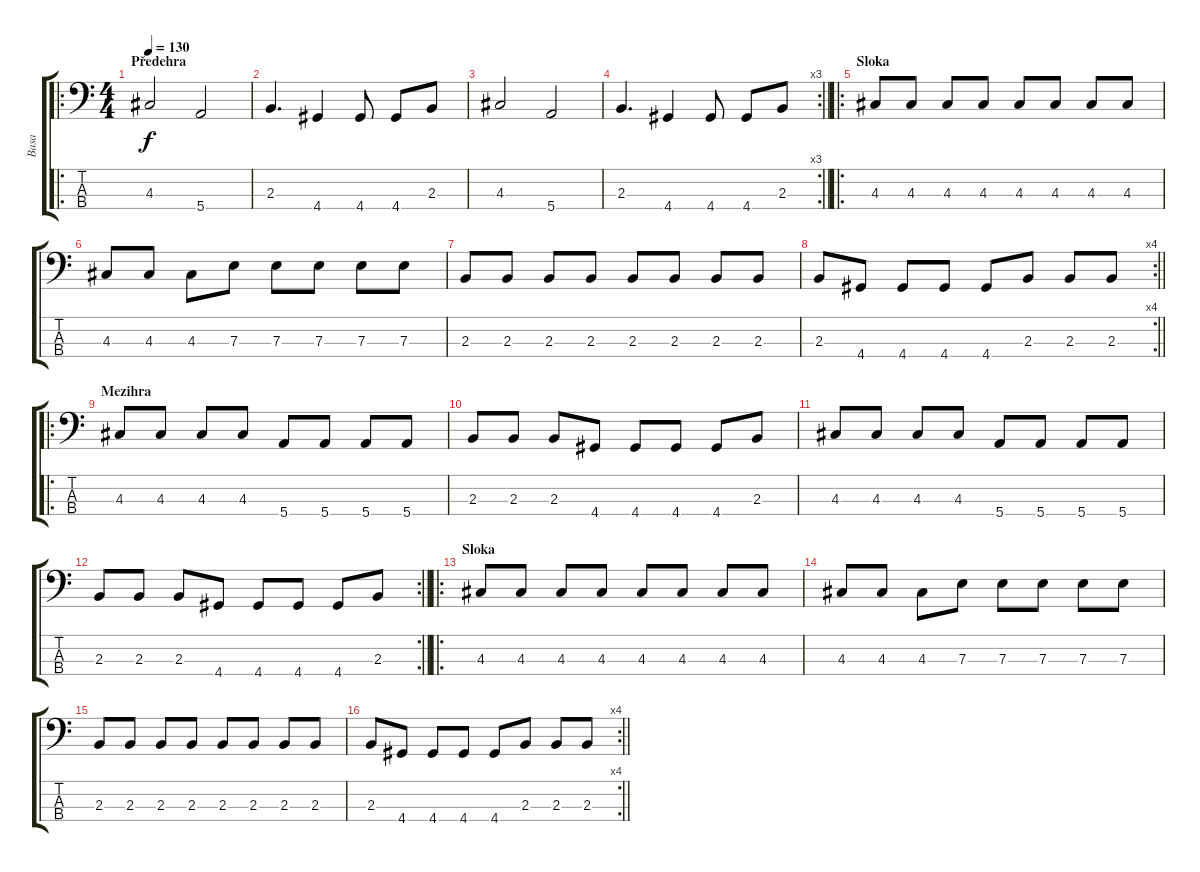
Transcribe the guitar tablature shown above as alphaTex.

\track ("Basa" "Basa") {instrument electricbassfinger}
\staff {score tabs}
\tuning (G2 D2 A1 E1) {hide}
\ro
\ts (4 4)
\section ("" "Předehra")
\tempo 130
\clef f4
\ks c
4.3.2{dy f instrument electricbassfinger} 5.4.2 |
2.3.4{d} 4.4.4 4.4.8 4.4.8 2.3.8 |
4.3.2 5.4.2 |
\rc 3
\barLineRight lightlight
2.3.4{d} 4.4.4 4.4.8 4.4.8 2.3.8 |
\ro
\section ("" "Sloka")
4.3.8 4.3.8 4.3.8 4.3.8 4.3.8 4.3.8 4.3.8 4.3.8 |
4.3.8 4.3.8 4.3.8 7.3.8 7.3.8 7.3.8 7.3.8 7.3.8 |
2.3.8 2.3.8 2.3.8 2.3.8 2.3.8 2.3.8 2.3.8 2.3.8 |
\rc 4
\barLineRight lightlight
2.3.8 4.4.8 4.4.8 4.4.8 4.4.8 2.3.8 2.3.8 2.3.8 |
\ro
\section ("" "Mezihra")
4.3.8 4.3.8 4.3.8 4.3.8 5.4.8 5.4.8 5.4.8 5.4.8 |
2.3.8 2.3.8 2.3.8 4.4.8 4.4.8 4.4.8 4.4.8 2.3.8 |
4.3.8 4.3.8 4.3.8 4.3.8 5.4.8 5.4.8 5.4.8 5.4.8 |
\rc 2
\barLineRight lightlight
2.3.8 2.3.8 2.3.8 4.4.8 4.4.8 4.4.8 4.4.8 2.3.8 |
\ro
\section ("" "Sloka")
4.3.8 4.3.8 4.3.8 4.3.8 4.3.8 4.3.8 4.3.8 4.3.8 |
4.3.8 4.3.8 4.3.8 7.3.8 7.3.8 7.3.8 7.3.8 7.3.8 |
2.3.8 2.3.8 2.3.8 2.3.8 2.3.8 2.3.8 2.3.8 2.3.8 |
\rc 4
\barLineRight lightlight
2.3.8 4.4.8 4.4.8 4.4.8 4.4.8 2.3.8 2.3.8 2.3.8
